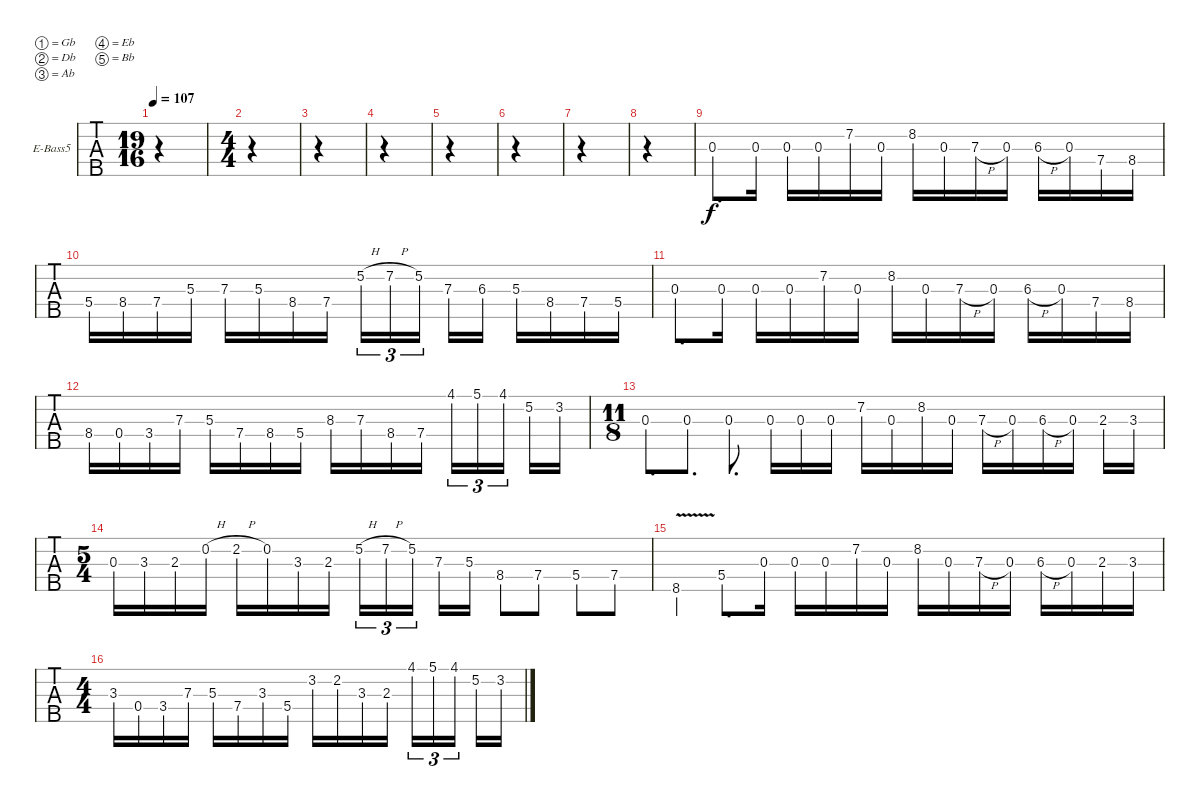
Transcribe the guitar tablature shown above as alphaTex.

\defaultSystemsLayout 4
\bracketExtendMode groupsimilarinstruments
\firstSystemTrackNameOrientation horizontal
\otherSystemsTrackNameOrientation horizontal
\track ("Electric Bass" "E-Bass5") {instrument electricbassfinger}
\staff {tabs}
\tuning (Gb2 Db2 Ab1 Eb1 Bb0)
\ts (19 16)
\tempo 107
\clef f4
\ks c
|
\ts (4 4)
|
|
|
|
|
|
|
0.3.8{d} 0.3.16 0.3.16 0.3.16 7.2.16 0.3.16 8.2.16 0.3.16 7.3{h}.16 0.3.16 6.3{h}.16 0.3.16 7.4.16 8.4.16 |
5.4.16 8.4.16 7.4.16 5.3.16 7.3.16 5.3.16 8.4.16 7.4.16 5.2{h}.16{tu (3 2)} 7.2{h}.16{tu (3 2)} 5.2.16{tu (3 2)} 7.3.16 6.3.16 5.3.16 8.4.16 7.4.16 5.4.16 |
0.3.8{d} 0.3.16 0.3.16 0.3.16 7.2.16 0.3.16 8.2.16 0.3.16 7.3{h}.16 0.3.16 6.3{h}.16 0.3.16 7.4.16 8.4.16 |
8.4.16 0.4.16 3.4.16 7.3.16 5.3.16 7.4.16 8.4.16 5.4.16 8.3.16 7.3.16 8.4.16 7.4.16 4.1.16{tu (3 2)} 5.1.16{tu (3 2)} 4.1.16{tu (3 2)} 5.2.16 3.2.16 |
\ts (11 8)
0.3.8{d} 0.3.8{d} 0.3.8{d} 0.3.16 0.3.16 0.3.16 7.2.16 0.3.16 8.2.16 0.3.16 7.3{h}.16 0.3.16 6.3{h}.16 0.3.16 2.3.16 3.3.16 |
\ts (5 4)
0.3.16 3.3.16 2.3.16 0.2{h}.16 2.2{h}.16 0.2.16 3.3.16 2.3.16 5.2{h}.16{tu (3 2)} 7.2{h}.16{tu (3 2)} 5.2.16{tu (3 2)} 7.3.16 5.3.16 8.4.8 7.4.8 5.4.8 7.4.8 |
8.5{v}.4 5.4.8{d} 0.3.16 0.3.16 0.3.16 7.2.16 0.3.16 8.2.16 0.3.16 7.3{h}.16 0.3.16 6.3{h}.16 0.3.16 2.3.16 3.3.16 |
\ts (4 4)
3.3.16 0.4.16 3.4.16 7.3.16 5.3.16 7.4.16 3.3.16 5.4.16 3.2.16 2.2.16 3.3.16 2.3.16 4.1.16{tu (3 2)} 5.1.16{tu (3 2)} 4.1.16{tu (3 2)} 5.2.16 3.2.16
